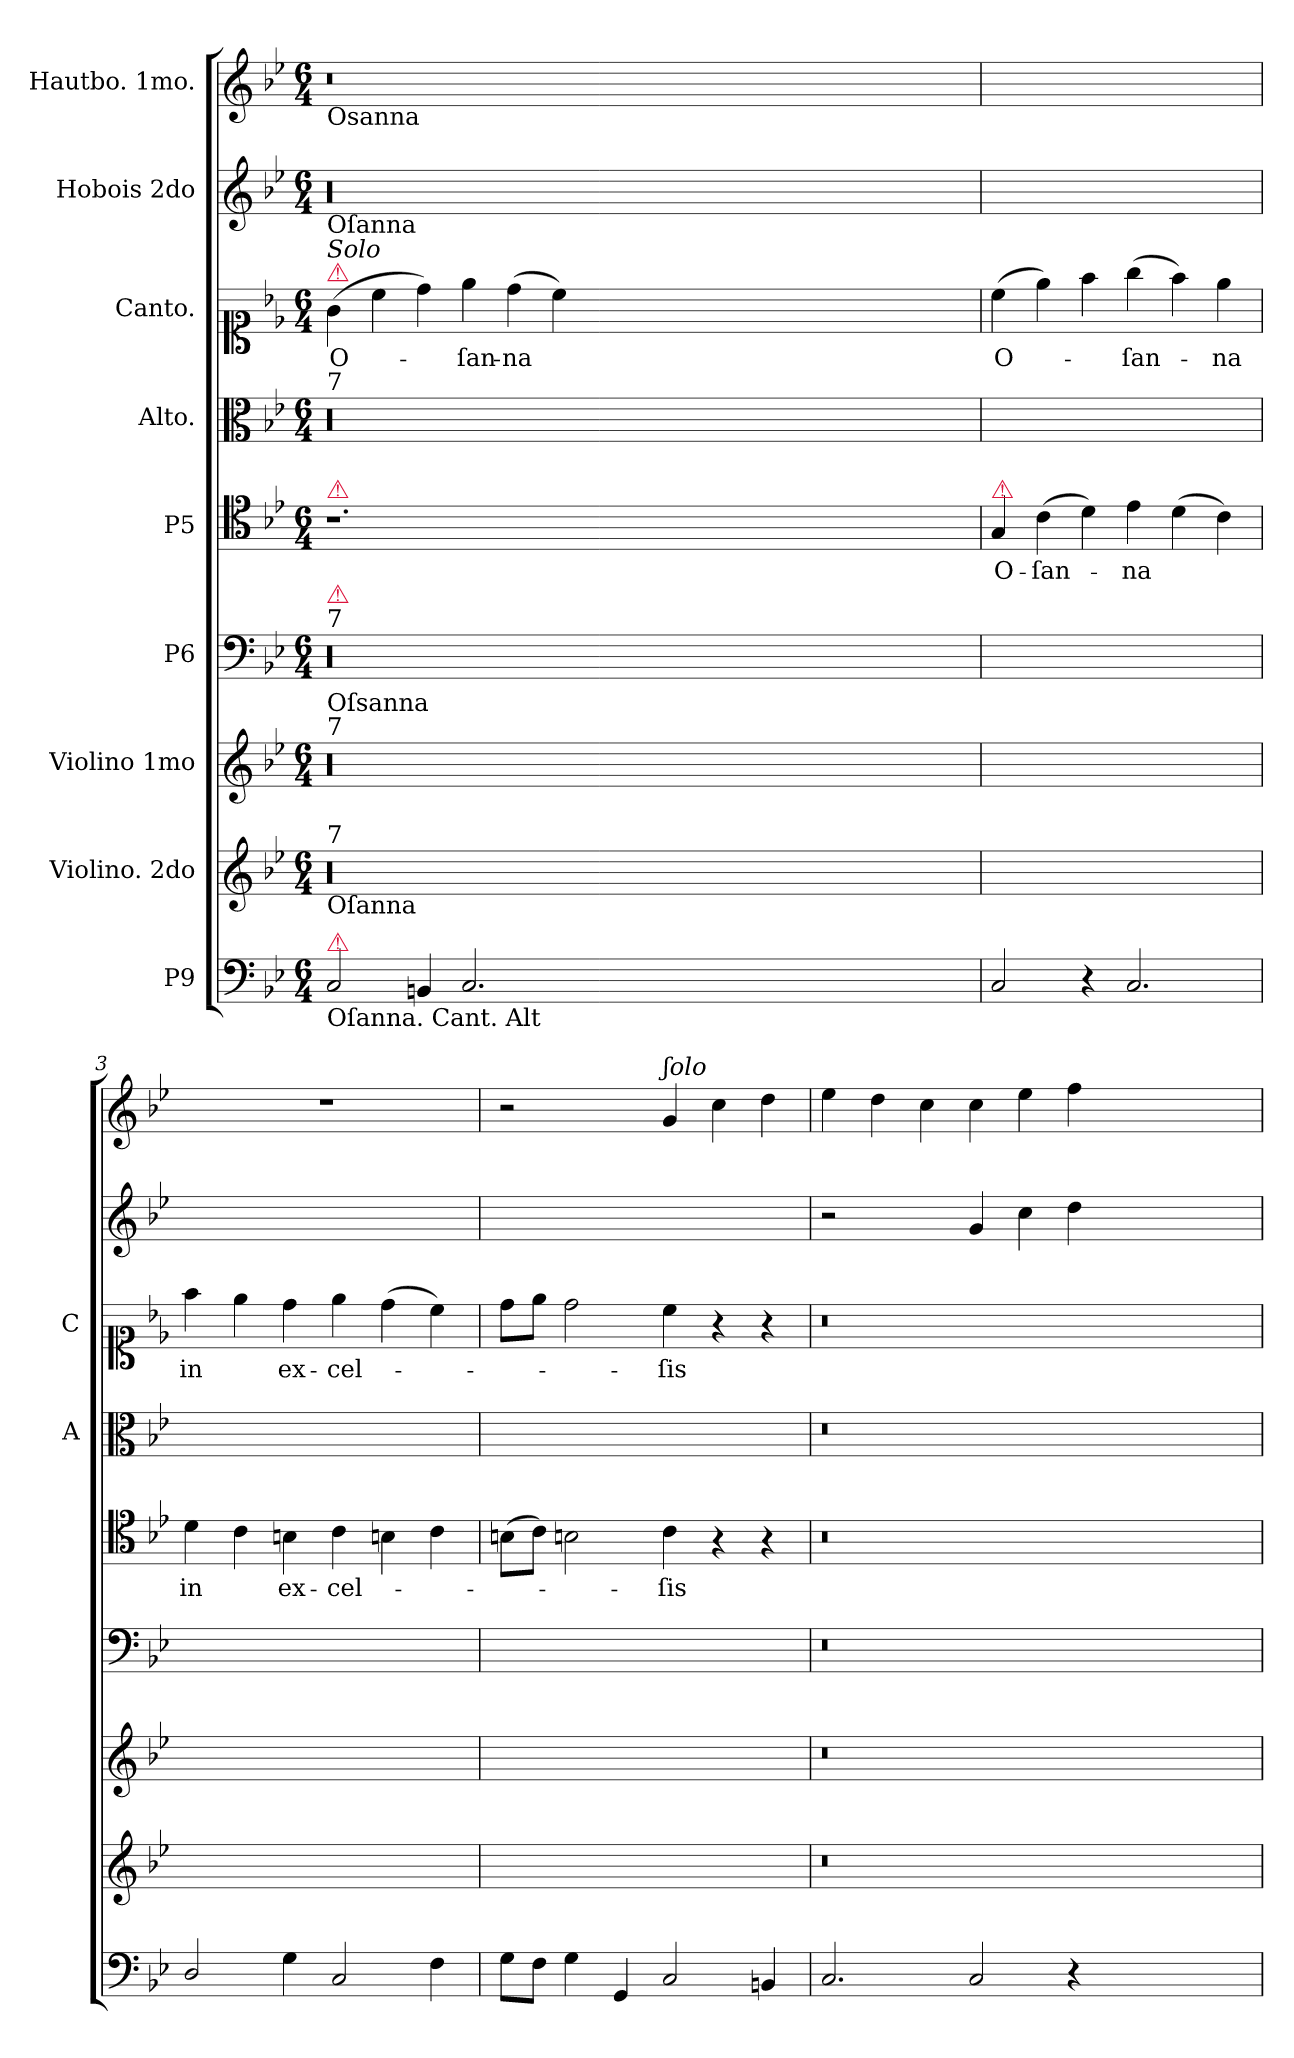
**kern	**kern	**kern	**kern	**kern	**text	**kern	**kern	**text	**kern	**kern
*part9	*part8	*part7	*part6	*part5	*part5	*part4	*part3	*part3	*part2	*part1
*staff9	*staff8	*staff7	*staff6	*staff5	*staff5	*staff4	*staff3	*staff3	*staff2	*staff1
*I"P9	*I"Violino. 2do	*I"Violino 1mo	*I"P6	*I"P5	*	*I"Alto.	*I"Canto.	*	*I"Hobois 2do	*I"Hautbo. 1mo.
*	*	*	*	*	*	*I'A	*I'C	*	*	*
*clefF4	*clefG2	*clefG2	*clefF4	*clefC4	*	*clefC3	*clefC1	*	*clefG2	*clefG2
*k[b-e-]	*k[b-e-]	*k[b-e-]	*k[b-e-]	*k[b-e-]	*	*k[b-e-]	*k[b-e-]	*	*k[b-e-]	*k[b-e-]
*B-:	*B-:	*B-:	*B-:	*B-:	*	*B-:	*B-:	*	*B-:	*B-:
*M6/4	*M6/4	*M6/4	*M6/4	*M6/4	*	*M6/4	*M6/4	*	*M6/4	*M6/4
=1	=1	=1	=1	=1	=1	=1	=1	=1	=1	=1
!	!	!	!	!	!	!	!	!	!	!LO:TX:b:t=Osanna
!	!	!	!	!	!	!	!	!	!LO:TX:b:t=Oſanna	!
!	!	!	!	!	!	!	!LO:TX:a:color=crimson:t=⚠	!	!	!
!	!	!	!	!	!	!	!LO:TX:a:i:t=Solo	!	!	!
!	!	!	!	!	!	!LO:TX:a:t=7	!	!	!	!
!	!	!	!	!LO:TX:a:color=crimson:t=⚠	!	!	!	!	!	!
!	!	!	!LO:TX:a:t=7	!	!	!	!	!	!	!
!	!	!	!LO:TX:a:color=crimson:t=⚠	!	!	!	!	!	!	!
!	!	!LO:TX:a:t=7	!	!	!	!	!	!	!	!
!	!	!LO:TX:a:t=Oſsanna	!	!	!	!	!	!	!	!
!	!LO:TX:a:t=7	!	!	!	!	!	!	!	!	!
!	!LO:TX:b:t=Oſanna	!	!	!	!	!	!	!	!	!
!LO:TX:b:t=Oſanna. Cant. Alt	!	!	!	!	!	!	!	!	!	!
!LO:TX:a:color=crimson:t=⚠	!	!	!	!	!	!	!	!	!	!
!	!	!	!	!	!	!	!	!	!LO:N:vis=00	!LO:N:vis=0
2C/	00.r	00.r	00.r	1.r	.	00.r	(4g\	O-	00.r	0.r
.	.	.	.	.	.	.	4cc\	.	.	.
4BBn/	.	.	.	.	.	.	4dd\)	.	.	.
2.C/	.	.	.	.	.	.	4ee-\	-ſan-	.	.
.	.	.	.	.	.	.	(4dd\	-na	.	.
.	.	.	.	.	.	.	4cc\)	.	.	.
00ryy	.	.	.	00ryy	.	.	00ryy	.	.	.
.	.	.	.	.	.	.	.	.	.	0.ryy
2ryy	.	.	.	2ryy	.	.	2ryy	.	.	.
=2	=2	=2	=2	=2	=2	=2	=2	=2	=2	=2
!	!	!	!	!LO:TX:a:color=crimson:t=⚠	!	!	!	!	!	!
!	!	!	!	!	!	!	!	!LO:LY:i	!	!
2C/	1.ryy	1.ryy	1.ryy	4G/	O-	1.ryy	(4cc\	O-	1.ryy	1.ryy
.	.	.	.	(4c\	-ſan-	.	4ee-\)	.	.	.
4r	.	.	.	4d\)	.	.	4ff\	.	.	.
!	!	!	!	!	!	!	!	!LO:LY:i	!	!
2.C/	.	.	.	4e-\	-na	.	(4gg\	-ſan-	.	.
.	.	.	.	(4d\	.	.	4ff\)	.	.	.
!	!	!	!	!	!	!	!	!LO:LY:i	!	!
.	.	.	.	4c\)	.	.	4ee-\	-na	.	.
=3	=3	=3	=3	=3	=3	=3	=3	=3	=3	=3
2D/	1.ryy	1.ryy	1.ryy	4d\	in	1.ryy	4ff\	in	1.ryy	1.r
.	.	.	.	4c\	.	.	4ee-\	.	.	.
4G\	.	.	.	4Bn\	ex-	.	4dd\	ex-	.	.
2C/	.	.	.	4c\	cel-	.	4ee-\	-cel-	.	.
.	.	.	.	4Bn\	.	.	(4dd\	.	.	.
4F\	.	.	.	4c\	.	.	4cc\)	.	.	.
=4	=4	=4	=4	=4	=4	=4	=4	=4	=4	=4
!	!	!	!	!	!	!	!	!	!	!LO:N:vis=2
8G\L	1.ryy	1.ryy	1.ryy	(8Bn\L	.	1.ryy	8dd\L	.	1.ryy	2.r
8F\J	.	.	.	8c\J)	.	.	8ee-\J	.	.	.
4G\	.	.	.	2Bn\	.	.	2dd\	.	.	.
4GG/	.	.	.	.	.	.	.	.	.	.
!	!	!	!	!	!	!	!	!	!	!LO:TX:a:i:t=ʃolo
2C/	.	.	.	4c\	-ſis	.	4cc\	-ſis	.	4g/
.	.	.	.	4r	.	.	4r	.	.	4cc\
4BBn/	.	.	.	4r	.	.	4r	.	.	4dd\
=5	=5	=5	=5	=5	=5	=5	=5	=5	=5	=5
!	!	!	!	!	!	!	!	!	!LO:N:vis=2	!
2.C/	0.r	0.r	0.r	0.r	.	0.r	0.r	.	2.r	4ee-\
.	.	.	.	.	.	.	.	.	.	4dd\
.	.	.	.	.	.	.	.	.	.	4cc\
2C/	.	.	.	.	.	.	.	.	4g/	4cc\
.	.	.	.	.	.	.	.	.	4cc\	4ee-\
4r	.	.	.	.	.	.	.	.	4dd\	4ff\
1.ryy	.	.	.	.	.	.	.	.	1.ryy	1.ryy
=	=	=	=	=	=	=	=	=	=	=
*-	*-	*-	*-	*-	*-	*-	*-	*-	*-	*-
